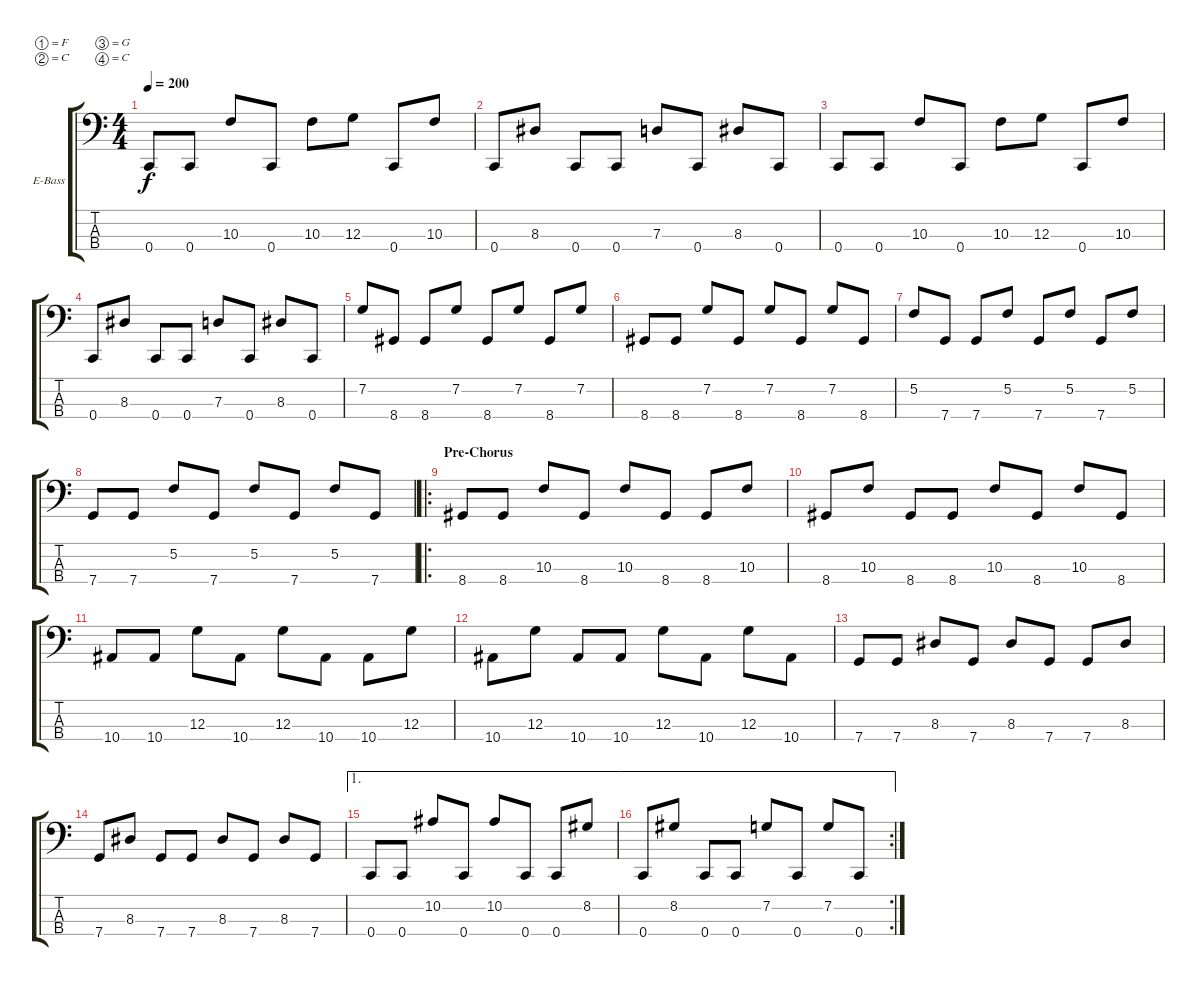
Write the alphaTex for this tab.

\defaultSystemsLayout 4
\bracketExtendMode groupsimilarinstruments
\firstSystemTrackNameOrientation horizontal
\otherSystemsTrackNameOrientation horizontal
\track ("Electric Bass" "E-Bass") {instrument electricbassfinger}
\staff {score tabs}
\tuning (F2 C2 G1 C1)
\ts (4 4)
\tempo 200
\clef f4
\ks c
0.4.8{dy f} 0.4.8 10.3.8 0.4.8 10.3.8 12.3.8 0.4.8 10.3.8 |
0.4.8 8.3.8 0.4.8 0.4.8 7.3.8 0.4.8 8.3.8 0.4.8 |
0.4.8 0.4.8 10.3.8 0.4.8 10.3.8 12.3.8 0.4.8 10.3.8 |
0.4.8 8.3.8 0.4.8 0.4.8 7.3.8 0.4.8 8.3.8 0.4.8 |
7.2.8 8.4.8 8.4.8 7.2.8 8.4.8 7.2.8 8.4.8 7.2.8 |
8.4.8 8.4.8 7.2.8 8.4.8 7.2.8 8.4.8 7.2.8 8.4.8 |
5.2.8 7.4.8 7.4.8 5.2.8 7.4.8 5.2.8 7.4.8 5.2.8 |
7.4.8 7.4.8 5.2.8 7.4.8 5.2.8 7.4.8 5.2.8 7.4.8 |
\ro
\section ("" "Pre-Chorus")
8.4.8 8.4.8 10.3.8 8.4.8 10.3.8 8.4.8 8.4.8 10.3.8 |
8.4.8 10.3.8 8.4.8 8.4.8 10.3.8 8.4.8 10.3.8 8.4.8 |
10.4.8 10.4.8 12.3.8 10.4.8 12.3.8 10.4.8 10.4.8 12.3.8 |
10.4.8 12.3.8 10.4.8 10.4.8 12.3.8 10.4.8 12.3.8 10.4.8 |
7.4.8 7.4.8 8.3.8 7.4.8 8.3.8 7.4.8 7.4.8 8.3.8 |
7.4.8 8.3.8 7.4.8 7.4.8 8.3.8 7.4.8 8.3.8 7.4.8 |
\ae 1
0.4.8 0.4.8 10.2.8 0.4.8 10.2.8 0.4.8 0.4.8 8.2.8 |
\ae 1
\rc 2
0.4.8 8.2.8 0.4.8 0.4.8 7.2.8 0.4.8 7.2.8 0.4.8
